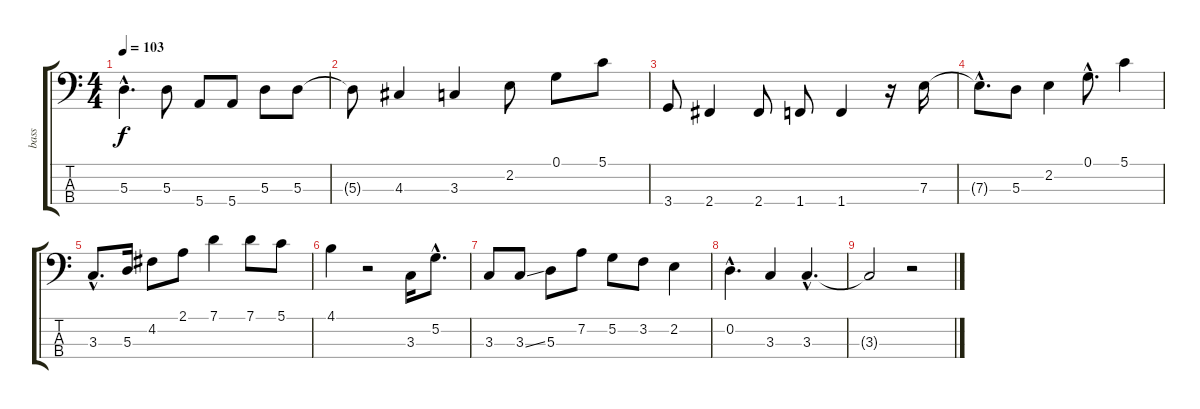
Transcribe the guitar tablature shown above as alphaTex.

\track ("bass" "bass") {instrument electricbasspick}
\staff {score tabs}
\tuning (G2 D2 A1 E1) {hide}
\ts (4 4)
\tempo 103
\clef f4
\ks c
5.3{hac}.4{d dy f} 5.3.8 5.4.8 5.4.8 5.3.8 5.3.8 |
5.3{t}.8 4.3.4 3.3.4 2.2.8 0.1.8 5.1.8 |
3.4.8 2.4.4 2.4.8 1.4.8 1.4.4 r.16 7.3.16 |
7.3{hac t}.8{d} 5.3.8 2.2.4 0.1{hac}.8{d} 5.1.4 |
3.3{hac}.8{d} 5.3.16 4.2.8 2.1.8 7.1.4 7.1.8 5.1.8 |
4.1.4 r.2 3.3.16 5.2{hac}.8{d} |
3.3.8 3.3{ss}.8 5.3.8 7.2.8 5.2.8 3.2.8 2.2.4 |
0.2{hac}.4{d} 3.3.4 3.3{hac}.4{d} |
3.3{t}.2 r.2
